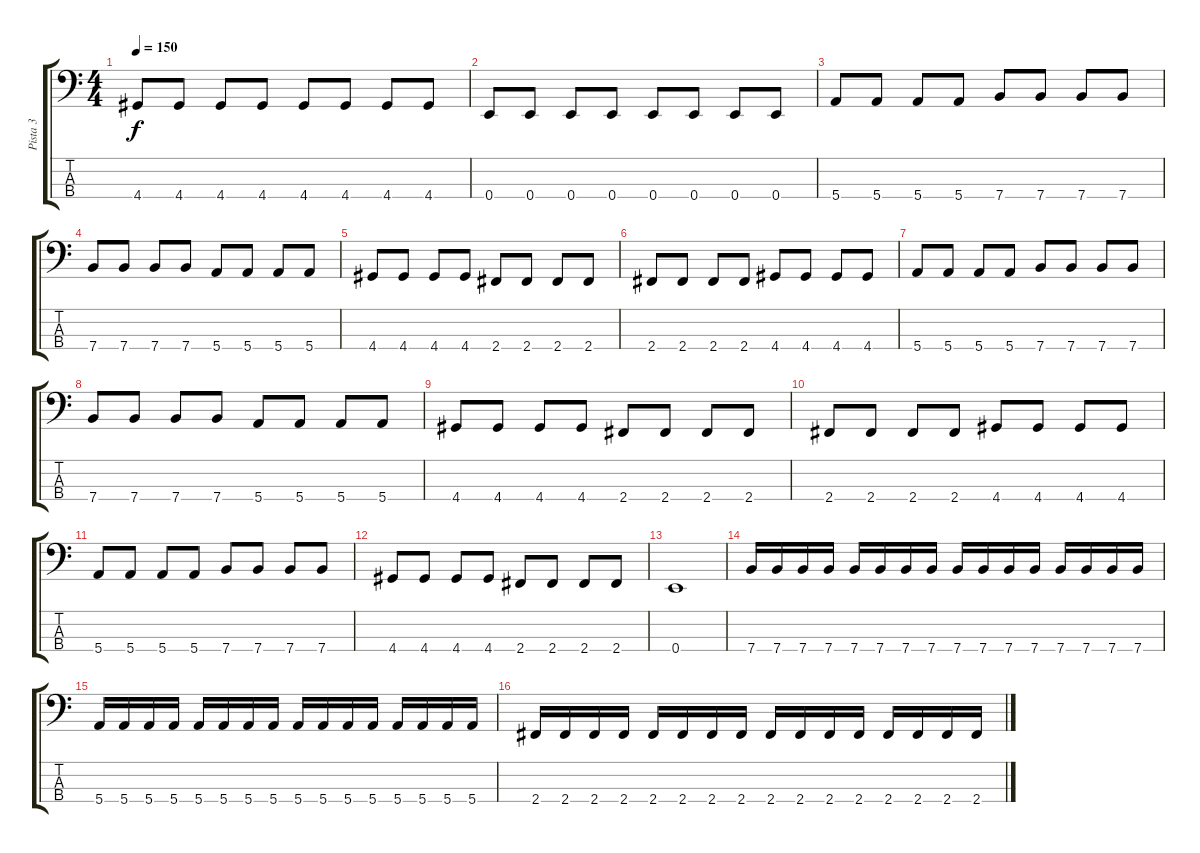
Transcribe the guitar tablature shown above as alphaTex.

\track ("Pista 3" "Pista 3") {instrument electricbassfinger}
\staff {score tabs}
\tuning (G2 D2 A1 E1) {hide}
\ts (4 4)
\tempo 150
\clef f4
\ks c
4.4.8{dy f} 4.4.8 4.4.8 4.4.8 4.4.8 4.4.8 4.4.8 4.4.8 |
0.4.8 0.4.8 0.4.8 0.4.8 0.4.8 0.4.8 0.4.8 0.4.8 |
5.4.8 5.4.8 5.4.8 5.4.8 7.4.8 7.4.8 7.4.8 7.4.8 |
7.4.8 7.4.8 7.4.8 7.4.8 5.4.8 5.4.8 5.4.8 5.4.8 |
4.4.8 4.4.8 4.4.8 4.4.8 2.4.8 2.4.8 2.4.8 2.4.8 |
2.4.8 2.4.8 2.4.8 2.4.8 4.4.8 4.4.8 4.4.8 4.4.8 |
5.4.8 5.4.8 5.4.8 5.4.8 7.4.8 7.4.8 7.4.8 7.4.8 |
7.4.8 7.4.8 7.4.8 7.4.8 5.4.8 5.4.8 5.4.8 5.4.8 |
4.4.8 4.4.8 4.4.8 4.4.8 2.4.8 2.4.8 2.4.8 2.4.8 |
2.4.8 2.4.8 2.4.8 2.4.8 4.4.8 4.4.8 4.4.8 4.4.8 |
5.4.8 5.4.8 5.4.8 5.4.8 7.4.8 7.4.8 7.4.8 7.4.8 |
4.4.8 4.4.8 4.4.8 4.4.8 2.4.8 2.4.8 2.4.8 2.4.8 |
0.4.1 |
7.4.16 7.4.16 7.4.16 7.4.16 7.4.16 7.4.16 7.4.16 7.4.16 7.4.16 7.4.16 7.4.16 7.4.16 7.4.16 7.4.16 7.4.16 7.4.16 |
5.4.16 5.4.16 5.4.16 5.4.16 5.4.16 5.4.16 5.4.16 5.4.16 5.4.16 5.4.16 5.4.16 5.4.16 5.4.16 5.4.16 5.4.16 5.4.16 |
2.4.16 2.4.16 2.4.16 2.4.16 2.4.16 2.4.16 2.4.16 2.4.16 2.4.16 2.4.16 2.4.16 2.4.16 2.4.16 2.4.16 2.4.16 2.4.16
